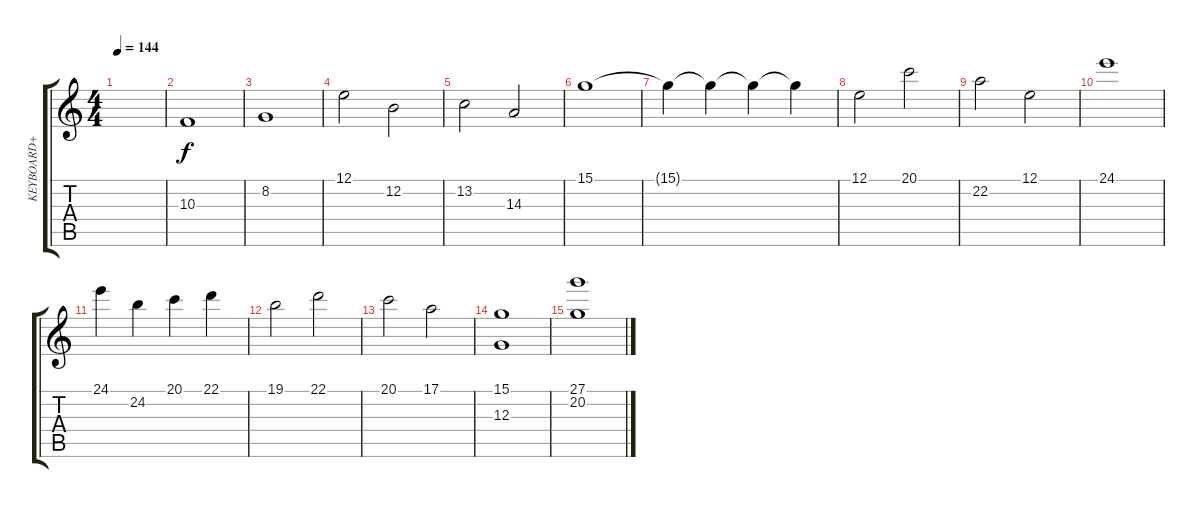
\track ("KEYBOARD+" "KEYBOARD+") {instrument stringensemble1}
\staff {score tabs}
\tuning (E4 B3 G3 D3 A2 E2) {hide}
\ts (4 4)
\tempo 144
\clef g2
\ks c
|
10.3.1 |
8.2.1 |
12.1.2 12.2.2 |
13.2.2 14.3.2 |
15.1.1 |
15.1{t}.4 15.1{t}.4 15.1{t}.4 15.1{t}.4 |
12.1.2 20.1.2 |
22.2.2 12.1.2 |
24.1.1 |
24.1.4 24.2.4 20.1.4 22.1.4 |
19.1.2 22.1.2 |
20.1.2 17.1.2 |
(15.1 12.3).1 |
(27.1 20.2).1
